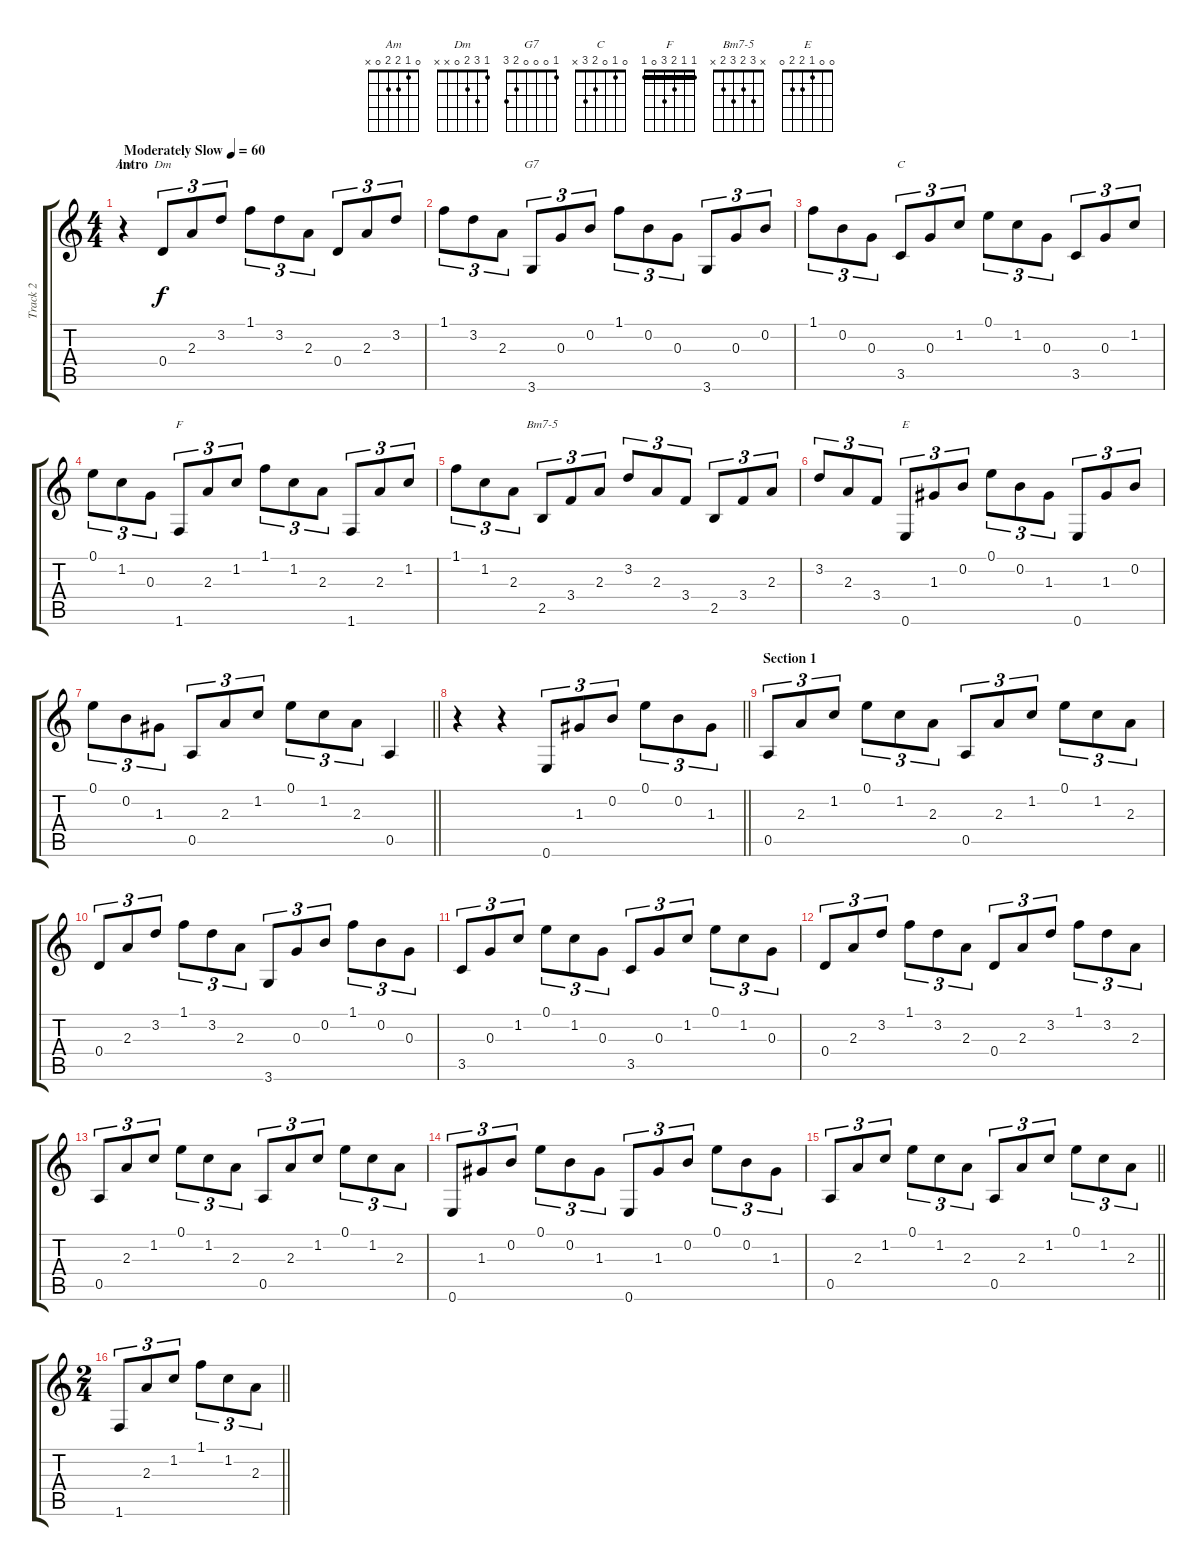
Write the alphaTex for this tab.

\track ("Track 2" "Track 2") {instrument acousticguitarnylon}
\staff {score tabs}
\tuning (E4 B3 G3 D3 A2 E2) {hide}
\chord ("Am" 0 1 2 2 0 x)
\chord ("Dm" 1 3 2 0 x x)
\chord ("G7" 1 0 0 0 2 3)
\chord ("C" 0 1 0 2 3 x)
\chord ("F" 1 1 2 3 0 1) {barre 1}
\chord ("Bm7-5" x 3 2 3 2 x)
\chord ("E" 0 0 1 2 2 0)
\ts (4 4)
\section ("" "intro")
\tempo (60 "Moderately Slow")
\clef g2
\ks c
r.4{ch "Am" dy f instrument acousticguitarnylon} 0.4.8{tu (3 2) ch "Dm"} 2.3.8{tu (3 2)} 3.2.8{tu (3 2)} 1.1.8{tu (3 2)} 3.2.8{tu (3 2)} 2.3.8{tu (3 2)} 0.4.8{tu (3 2)} 2.3.8{tu (3 2)} 3.2.8{tu (3 2)} |
1.1.8{tu (3 2)} 3.2.8{tu (3 2)} 2.3.8{tu (3 2)} 3.6.8{tu (3 2) ch "G7"} 0.3.8{tu (3 2)} 0.2.8{tu (3 2)} 1.1.8{tu (3 2)} 0.2.8{tu (3 2)} 0.3.8{tu (3 2)} 3.6.8{tu (3 2)} 0.3.8{tu (3 2)} 0.2.8{tu (3 2)} |
1.1.8{tu (3 2)} 0.2.8{tu (3 2)} 0.3.8{tu (3 2)} 3.5.8{tu (3 2) ch "C"} 0.3.8{tu (3 2)} 1.2.8{tu (3 2)} 0.1.8{tu (3 2)} 1.2.8{tu (3 2)} 0.3.8{tu (3 2)} 3.5.8{tu (3 2)} 0.3.8{tu (3 2)} 1.2.8{tu (3 2)} |
0.1.8{tu (3 2)} 1.2.8{tu (3 2)} 0.3.8{tu (3 2)} 1.6.8{tu (3 2) ch "F"} 2.3.8{tu (3 2)} 1.2.8{tu (3 2)} 1.1.8{tu (3 2)} 1.2.8{tu (3 2)} 2.3.8{tu (3 2)} 1.6.8{tu (3 2)} 2.3.8{tu (3 2)} 1.2.8{tu (3 2)} |
1.1.8{tu (3 2)} 1.2.8{tu (3 2)} 2.3.8{tu (3 2)} 2.5.8{tu (3 2) ch "Bm7-5"} 3.4.8{tu (3 2)} 2.3.8{tu (3 2)} 3.2.8{tu (3 2)} 2.3.8{tu (3 2)} 3.4.8{tu (3 2)} 2.5.8{tu (3 2)} 3.4.8{tu (3 2)} 2.3.8{tu (3 2)} |
3.2.8{tu (3 2)} 2.3.8{tu (3 2)} 3.4.8{tu (3 2)} 0.6.8{tu (3 2) ch "E"} 1.3.8{tu (3 2)} 0.2.8{tu (3 2)} 0.1.8{tu (3 2)} 0.2.8{tu (3 2)} 1.3.8{tu (3 2)} 0.6.8{tu (3 2)} 1.3.8{tu (3 2)} 0.2.8{tu (3 2)} |
\barLineRight lightlight
0.1.8{tu (3 2)} 0.2.8{tu (3 2)} 1.3.8{tu (3 2)} 0.5.8{tu (3 2)} 2.3.8{tu (3 2)} 1.2.8{tu (3 2)} 0.1.8{tu (3 2)} 1.2.8{tu (3 2)} 2.3.8{tu (3 2)} 0.5.4 |
\barLineRight lightlight
r.4 r.4 0.6.8{tu (3 2)} 1.3.8{tu (3 2)} 0.2.8{tu (3 2)} 0.1.8{tu (3 2)} 0.2.8{tu (3 2)} 1.3.8{tu (3 2)} |
\section ("" "Section 1")
0.5.8{tu (3 2)} 2.3.8{tu (3 2)} 1.2.8{tu (3 2)} 0.1.8{tu (3 2)} 1.2.8{tu (3 2)} 2.3.8{tu (3 2)} 0.5.8{tu (3 2)} 2.3.8{tu (3 2)} 1.2.8{tu (3 2)} 0.1.8{tu (3 2)} 1.2.8{tu (3 2)} 2.3.8{tu (3 2)} |
0.4.8{tu (3 2)} 2.3.8{tu (3 2)} 3.2.8{tu (3 2)} 1.1.8{tu (3 2)} 3.2.8{tu (3 2)} 2.3.8{tu (3 2)} 3.6.8{tu (3 2)} 0.3.8{tu (3 2)} 0.2.8{tu (3 2)} 1.1.8{tu (3 2)} 0.2.8{tu (3 2)} 0.3.8{tu (3 2)} |
3.5.8{tu (3 2)} 0.3.8{tu (3 2)} 1.2.8{tu (3 2)} 0.1.8{tu (3 2)} 1.2.8{tu (3 2)} 0.3.8{tu (3 2)} 3.5.8{tu (3 2)} 0.3.8{tu (3 2)} 1.2.8{tu (3 2)} 0.1.8{tu (3 2)} 1.2.8{tu (3 2)} 0.3.8{tu (3 2)} |
0.4.8{tu (3 2)} 2.3.8{tu (3 2)} 3.2.8{tu (3 2)} 1.1.8{tu (3 2)} 3.2.8{tu (3 2)} 2.3.8{tu (3 2)} 0.4.8{tu (3 2)} 2.3.8{tu (3 2)} 3.2.8{tu (3 2)} 1.1.8{tu (3 2)} 3.2.8{tu (3 2)} 2.3.8{tu (3 2)} |
0.5.8{tu (3 2)} 2.3.8{tu (3 2)} 1.2.8{tu (3 2)} 0.1.8{tu (3 2)} 1.2.8{tu (3 2)} 2.3.8{tu (3 2)} 0.5.8{tu (3 2)} 2.3.8{tu (3 2)} 1.2.8{tu (3 2)} 0.1.8{tu (3 2)} 1.2.8{tu (3 2)} 2.3.8{tu (3 2)} |
0.6.8{tu (3 2)} 1.3.8{tu (3 2)} 0.2.8{tu (3 2)} 0.1.8{tu (3 2)} 0.2.8{tu (3 2)} 1.3.8{tu (3 2)} 0.6.8{tu (3 2)} 1.3.8{tu (3 2)} 0.2.8{tu (3 2)} 0.1.8{tu (3 2)} 0.2.8{tu (3 2)} 1.3.8{tu (3 2)} |
\barLineRight lightlight
0.5.8{tu (3 2)} 2.3.8{tu (3 2)} 1.2.8{tu (3 2)} 0.1.8{tu (3 2)} 1.2.8{tu (3 2)} 2.3.8{tu (3 2)} 0.5.8{tu (3 2)} 2.3.8{tu (3 2)} 1.2.8{tu (3 2)} 0.1.8{tu (3 2)} 1.2.8{tu (3 2)} 2.3.8{tu (3 2)} |
\ts (2 4)
\barLineRight lightlight
1.6.8{tu (3 2)} 2.3.8{tu (3 2)} 1.2.8{tu (3 2)} 1.1.8{tu (3 2)} 1.2.8{tu (3 2)} 2.3.8{tu (3 2)}
